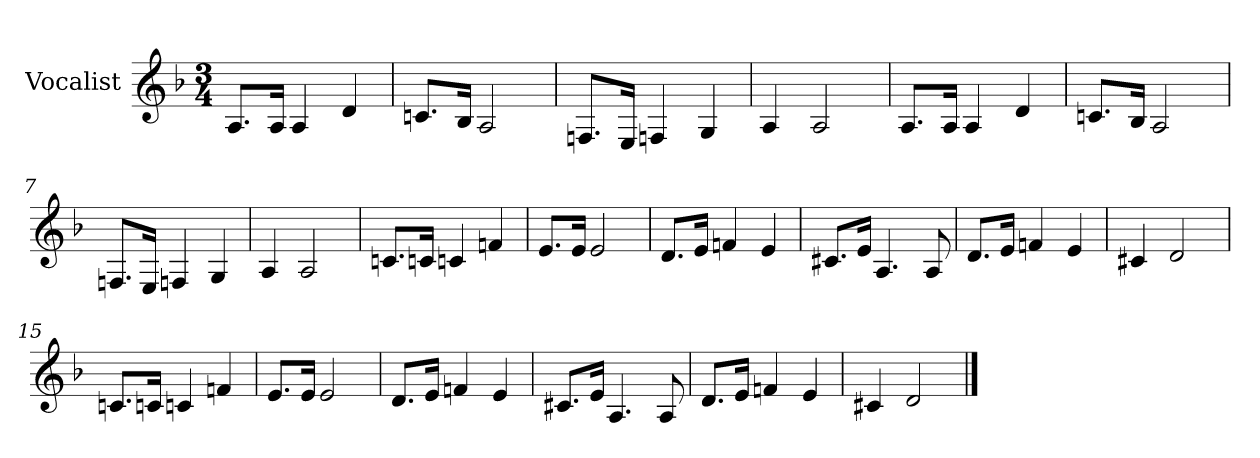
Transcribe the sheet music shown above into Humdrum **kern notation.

**kern
*part1
*staff1
*I"Vocalist
*k[b-]
*d:
*M3/4
=1
8.AL
16AJk
4A
4d
=2
8.cnL
16B-Jk
2A
=3
8.FnL
16EJk
4Fn
4G
=4
4A
2A
=5
8.AL
16AJk
4A
4d
=6
8.cnL
16B-Jk
2A
=7
8.FnL
16EJk
4Fn
4G
=8
4A
2A
=9
8.cnL
16cnJk
4cn
4fn
=10
8.eL
16eJk
2e
=11
8.dL
16eJk
4fn
4e
=12
8.c#XL
16eJk
4.A
8A
=13
8.dL
16eJk
4fn
4e
=14
4c#X
2d
=15
8.cnL
16cnJk
4cn
4fn
=16
8.eL
16eJk
2e
=17
8.dL
16eJk
4fn
4e
=18
8.c#XL
16eJk
4.A
8A
=19
8.dL
16eJk
4fn
4e
=20
4c#X
2d
==
*-
